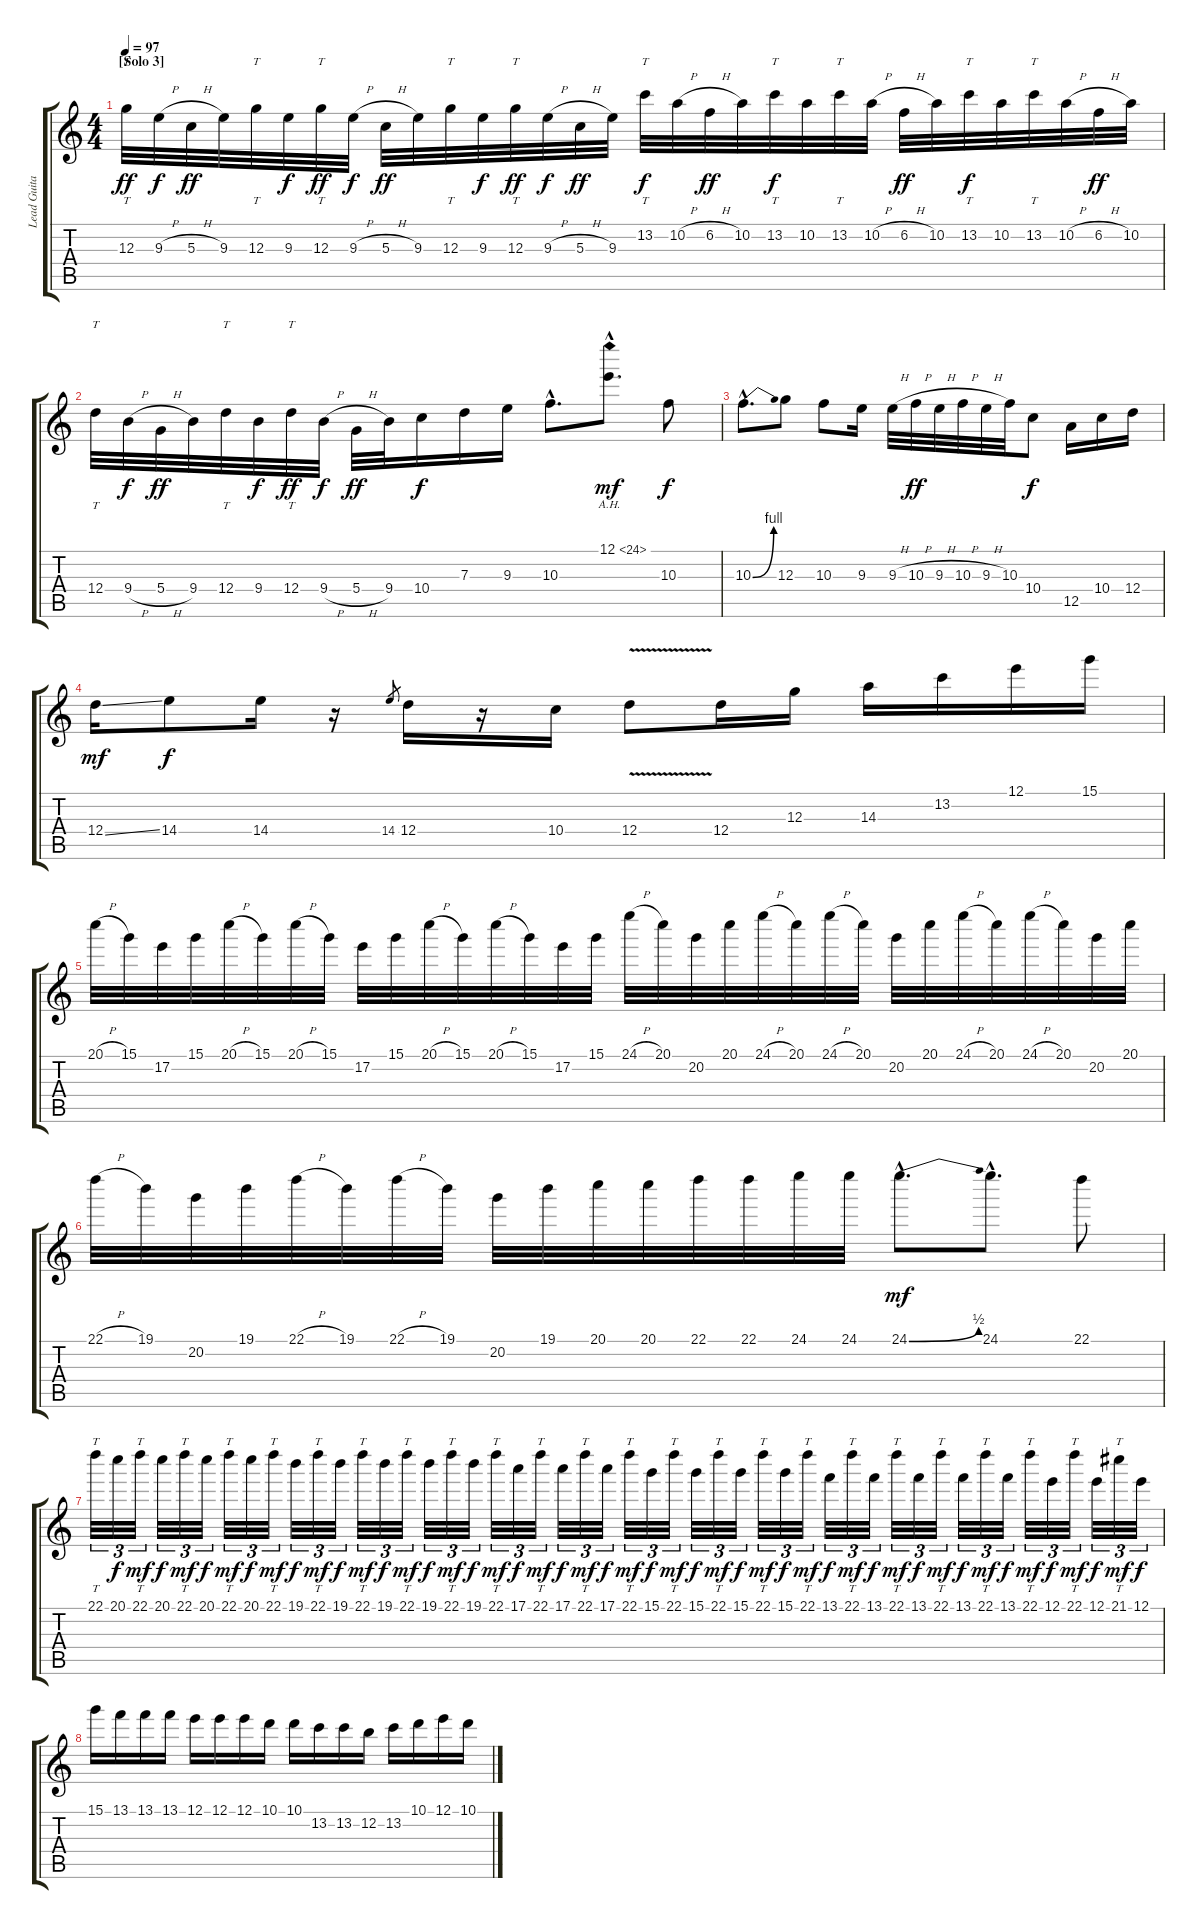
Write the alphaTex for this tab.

\track ("Lead Guitar 1" "Lead Guita") {instrument distortionguitar}
\staff {score tabs}
\tuning (E4 B3 G3 D3 A2 E2) {hide}
\ts (4 4)
\section ("" "[Solo 3]")
\tempo 97
\clef g2
\ks c
12.3.32{tt dy ff} 9.3{h}.32{dy f} 5.3{h}.32{dy ff} 9.3.32 12.3.32{tt} 9.3.32{dy f} 12.3.32{tt dy ff} 9.3{h}.32{dy f} 5.3{h}.32{dy ff} 9.3.32 12.3.32{tt} 9.3.32{dy f} 12.3.32{tt dy ff} 9.3{h}.32{dy f} 5.3{h}.32{dy ff} 9.3.32 13.2.32{tt dy f} 10.2{h}.32 6.2{h}.32{dy ff} 10.2.32 13.2.32{tt dy f} 10.2.32 13.2.32{tt} 10.2{h}.32 6.2{h}.32{dy ff} 10.2.32 13.2.32{tt dy f} 10.2.32 13.2.32{tt} 10.2{h}.32 6.2{h}.32{dy ff} 10.2.32 |
12.4.32{tt} 9.4{h}.32{dy f} 5.4{h}.32{dy ff} 9.4.32 12.4.32{tt} 9.4.32{dy f} 12.4.32{tt dy ff} 9.4{h}.32{dy f} 5.4{h}.32{dy ff} 9.4.32 10.4.16{dy f} 7.3.16 9.3.16 10.3{hac}.8{d} 12.1{ah 12 hac}.8{d dy mf} 10.3.8{dy f} |
10.3{be (bend 0 0 60 4) hac}.8{d} 12.3.8 10.3.8 9.3.16 9.3{h}.32 10.3{h}.32{dy ff} 9.3{h}.32 10.3{h}.32 9.3{h}.32 10.3.32 10.4.8{dy f} 12.5.16 10.4.16 12.4.16 |
12.4{ss}.16{dy mf} 14.4.8{dy f} 14.4.16 r.16 14.4.8{gr} 12.4.16 r.16 10.4.16 12.4{v}.8 12.4.16 12.3.16 14.3.16 13.2.16 12.1.16 15.1.16 |
20.1{h}.32 15.1.32 17.2.32 15.1.32 20.1{h}.32 15.1.32 20.1{h}.32 15.1.32 17.2.32 15.1.32 20.1{h}.32 15.1.32 20.1{h}.32 15.1.32 17.2.32 15.1.32 24.1{h}.32 20.1.32 20.2.32 20.1.32 24.1{h}.32 20.1.32 24.1{h}.32 20.1.32 20.2.32 20.1.32 24.1{h}.32 20.1.32 24.1{h}.32 20.1.32 20.2.32 20.1.32 |
22.1{h}.32 19.1.32 20.2.32 19.1.32 22.1{h}.32 19.1.32 22.1{h}.32 19.1.32 20.2.32 19.1.32 20.1.32 20.1.32 22.1.32 22.1.32 24.1.32 24.1.32 24.1{be (bend 0 0 60 2) hac}.8{d dy mf} 24.1{hac}.8{d} 22.1.8 |
22.1.32{tt tu (3 2)} 20.1.32{tu (3 2) dy f} 22.1.32{tt tu (3 2) dy mf} 20.1.32{tu (3 2) dy f} 22.1.32{tt tu (3 2) dy mf} 20.1.32{tu (3 2) dy f} 22.1.32{tt tu (3 2) dy mf} 20.1.32{tu (3 2) dy f} 22.1.32{tt tu (3 2) dy mf} 19.1.32{tu (3 2) dy f} 22.1.32{tt tu (3 2) dy mf} 19.1.32{tu (3 2) dy f} 22.1.32{tt tu (3 2) dy mf} 19.1.32{tu (3 2) dy f} 22.1.32{tt tu (3 2) dy mf} 19.1.32{tu (3 2) dy f} 22.1.32{tt tu (3 2) dy mf} 19.1.32{tu (3 2) dy f} 22.1.32{tt tu (3 2) dy mf} 17.1.32{tu (3 2) dy f} 22.1.32{tt tu (3 2) dy mf} 17.1.32{tu (3 2) dy f} 22.1.32{tt tu (3 2) dy mf} 17.1.32{tu (3 2) dy f} 22.1.32{tt tu (3 2) dy mf} 15.1.32{tu (3 2) dy f} 22.1.32{tt tu (3 2) dy mf} 15.1.32{tu (3 2) dy f} 22.1.32{tt tu (3 2) dy mf} 15.1.32{tu (3 2) dy f} 22.1.32{tt tu (3 2) dy mf} 15.1.32{tu (3 2) dy f} 22.1.32{tt tu (3 2) dy mf} 13.1.32{tu (3 2) dy f} 22.1.32{tt tu (3 2) dy mf} 13.1.32{tu (3 2) dy f} 22.1.32{tt tu (3 2) dy mf} 13.1.32{tu (3 2) dy f} 22.1.32{tt tu (3 2) dy mf} 13.1.32{tu (3 2) dy f} 22.1.32{tt tu (3 2) dy mf} 13.1.32{tu (3 2) dy f} 22.1.32{tt tu (3 2) dy mf} 12.1.32{tu (3 2) dy f} 22.1.32{tt tu (3 2) dy mf} 12.1.32{tu (3 2) dy f} 21.1.32{tt tu (3 2) dy mf} 12.1.32{tu (3 2) dy f} |
15.1.16 13.1.16 13.1.16 13.1.16 12.1.16 12.1.16 12.1.16 10.1.16 10.1.16 13.2.16 13.2.16 12.2.16 13.2.16 10.1.16 12.1.16 10.1.16
